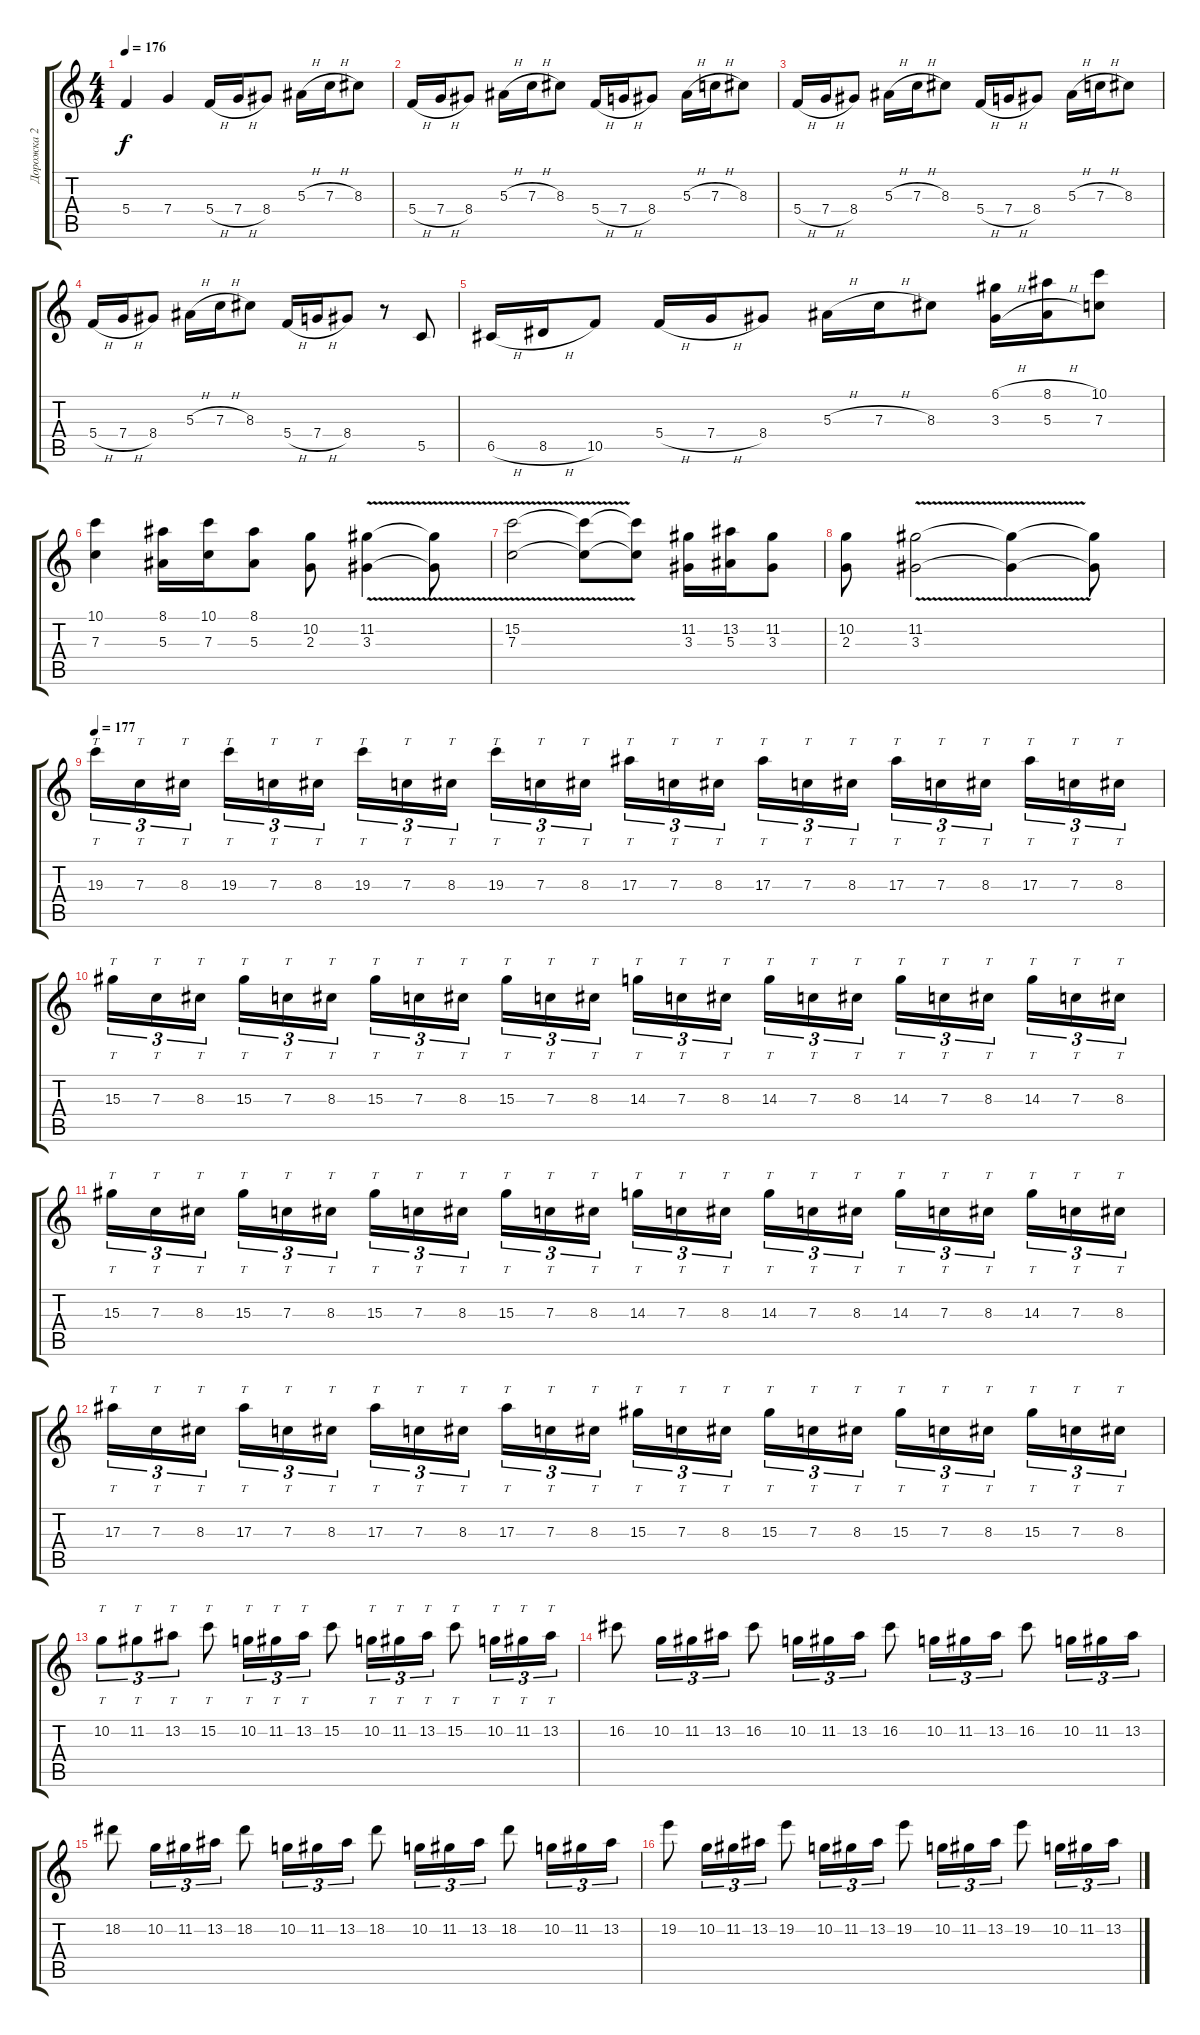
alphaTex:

\track ("Дорожка 2" "Дорожка 2") {instrument overdrivenguitar}
\staff {score tabs}
\tuning (D4 A3 F3 C3 G2 C2) {hide}
\ts (4 4)
\tempo 176
\clef g2
\ks c
5.4.4{dy f} 7.4.4 5.4{h}.16 7.4{h}.16 8.4.8 5.3{h}.16 7.3{h}.16 8.3.8 |
5.4{h}.16 7.4{h}.16 8.4.8 5.3{h}.16 7.3{h}.16 8.3.8 5.4{h}.16 7.4{h}.16 8.4.8 5.3{h}.16 7.3{h}.16 8.3.8 |
5.4{h}.16 7.4{h}.16 8.4.8 5.3{h}.16 7.3{h}.16 8.3.8 5.4{h}.16 7.4{h}.16 8.4.8 5.3{h}.16 7.3{h}.16 8.3.8 |
5.4{h}.16 7.4{h}.16 8.4.8 5.3{h}.16 7.3{h}.16 8.3.8 5.4{h}.16 7.4{h}.16 8.4.8 r.8 5.5.8 |
6.5{h}.16 8.5{h}.16 10.5.8 5.4{h}.16 7.4{h}.16 8.4.8 5.3{h}.16 7.3{h}.16 8.3.8 (6.1{h} 3.3{h}).16 (8.1{h} 5.3{h}).16 (10.1 7.3).8 |
(10.1 7.3).4 (8.1 5.3).16 (10.1 7.3).16 (8.1 5.3).8 (10.2 2.3).8 (11.2{v} 3.3{v}).4 (11.2{t} 3.3{t}).8 |
(15.2{v} 7.3{v}).2 (15.2{t} 7.3{t}).8 (15.2{t} 7.3{t}).8 (11.2 3.3).16 (13.2 5.3).16 (11.2 3.3).8 |
(10.2 2.3).8 (11.2{v} 3.3{v}).2 (11.2{t} 3.3{t}).4 (11.2{t} 3.3{t}).8 |
\tempo 177
19.3.16{tt tu (3 2)} 7.3.16{tt tu (3 2)} 8.3.16{tt tu (3 2) beam splitsecondary} 19.3.16{tt tu (3 2)} 7.3.16{tt tu (3 2)} 8.3.16{tt tu (3 2)} 19.3.16{tt tu (3 2)} 7.3.16{tt tu (3 2)} 8.3.16{tt tu (3 2) beam splitsecondary} 19.3.16{tt tu (3 2)} 7.3.16{tt tu (3 2)} 8.3.16{tt tu (3 2)} 17.3.16{tt tu (3 2)} 7.3.16{tt tu (3 2)} 8.3.16{tt tu (3 2) beam splitsecondary} 17.3.16{tt tu (3 2)} 7.3.16{tt tu (3 2)} 8.3.16{tt tu (3 2)} 17.3.16{tt tu (3 2)} 7.3.16{tt tu (3 2)} 8.3.16{tt tu (3 2) beam splitsecondary} 17.3.16{tt tu (3 2)} 7.3.16{tt tu (3 2)} 8.3.16{tt tu (3 2)} |
15.3.16{tt tu (3 2)} 7.3.16{tt tu (3 2)} 8.3.16{tt tu (3 2) beam splitsecondary} 15.3.16{tt tu (3 2)} 7.3.16{tt tu (3 2)} 8.3.16{tt tu (3 2)} 15.3.16{tt tu (3 2)} 7.3.16{tt tu (3 2)} 8.3.16{tt tu (3 2) beam splitsecondary} 15.3.16{tt tu (3 2)} 7.3.16{tt tu (3 2)} 8.3.16{tt tu (3 2)} 14.3.16{tt tu (3 2)} 7.3.16{tt tu (3 2)} 8.3.16{tt tu (3 2) beam splitsecondary} 14.3.16{tt tu (3 2)} 7.3.16{tt tu (3 2)} 8.3.16{tt tu (3 2)} 14.3.16{tt tu (3 2)} 7.3.16{tt tu (3 2)} 8.3.16{tt tu (3 2) beam splitsecondary} 14.3.16{tt tu (3 2)} 7.3.16{tt tu (3 2)} 8.3.16{tt tu (3 2)} |
15.3.16{tt tu (3 2)} 7.3.16{tt tu (3 2)} 8.3.16{tt tu (3 2) beam splitsecondary} 15.3.16{tt tu (3 2)} 7.3.16{tt tu (3 2)} 8.3.16{tt tu (3 2)} 15.3.16{tt tu (3 2)} 7.3.16{tt tu (3 2)} 8.3.16{tt tu (3 2) beam splitsecondary} 15.3.16{tt tu (3 2)} 7.3.16{tt tu (3 2)} 8.3.16{tt tu (3 2)} 14.3.16{tt tu (3 2)} 7.3.16{tt tu (3 2)} 8.3.16{tt tu (3 2) beam splitsecondary} 14.3.16{tt tu (3 2)} 7.3.16{tt tu (3 2)} 8.3.16{tt tu (3 2)} 14.3.16{tt tu (3 2)} 7.3.16{tt tu (3 2)} 8.3.16{tt tu (3 2) beam splitsecondary} 14.3.16{tt tu (3 2)} 7.3.16{tt tu (3 2)} 8.3.16{tt tu (3 2)} |
17.3.16{tt tu (3 2)} 7.3.16{tt tu (3 2)} 8.3.16{tt tu (3 2) beam splitsecondary} 17.3.16{tt tu (3 2)} 7.3.16{tt tu (3 2)} 8.3.16{tt tu (3 2)} 17.3.16{tt tu (3 2)} 7.3.16{tt tu (3 2)} 8.3.16{tt tu (3 2) beam splitsecondary} 17.3.16{tt tu (3 2)} 7.3.16{tt tu (3 2)} 8.3.16{tt tu (3 2)} 15.3.16{tt tu (3 2)} 7.3.16{tt tu (3 2)} 8.3.16{tt tu (3 2) beam splitsecondary} 15.3.16{tt tu (3 2)} 7.3.16{tt tu (3 2)} 8.3.16{tt tu (3 2)} 15.3.16{tt tu (3 2)} 7.3.16{tt tu (3 2)} 8.3.16{tt tu (3 2) beam splitsecondary} 15.3.16{tt tu (3 2)} 7.3.16{tt tu (3 2)} 8.3.16{tt tu (3 2)} |
10.2.8{tt tu (3 2)} 11.2.8{tt tu (3 2)} 13.2.8{tt tu (3 2)} 15.2.8{tt} 10.2.16{tt tu (3 2)} 11.2.16{tt tu (3 2)} 13.2.16{tt tu (3 2)} 15.2.8 10.2.16{tt tu (3 2)} 11.2.16{tt tu (3 2)} 13.2.16{tt tu (3 2)} 15.2.8{tt} 10.2.16{tt tu (3 2)} 11.2.16{tt tu (3 2)} 13.2.16{tt tu (3 2)} |
16.2.8 10.2.16{tu (3 2)} 11.2.16{tu (3 2)} 13.2.16{tu (3 2)} 16.2.8 10.2.16{tu (3 2)} 11.2.16{tu (3 2)} 13.2.16{tu (3 2)} 16.2.8 10.2.16{tu (3 2)} 11.2.16{tu (3 2)} 13.2.16{tu (3 2)} 16.2.8 10.2.16{tu (3 2)} 11.2.16{tu (3 2)} 13.2.16{tu (3 2)} |
18.2.8 10.2.16{tu (3 2)} 11.2.16{tu (3 2)} 13.2.16{tu (3 2)} 18.2.8 10.2.16{tu (3 2)} 11.2.16{tu (3 2)} 13.2.16{tu (3 2)} 18.2.8 10.2.16{tu (3 2)} 11.2.16{tu (3 2)} 13.2.16{tu (3 2)} 18.2.8 10.2.16{tu (3 2)} 11.2.16{tu (3 2)} 13.2.16{tu (3 2)} |
19.2.8 10.2.16{tu (3 2)} 11.2.16{tu (3 2)} 13.2.16{tu (3 2)} 19.2.8 10.2.16{tu (3 2)} 11.2.16{tu (3 2)} 13.2.16{tu (3 2)} 19.2.8 10.2.16{tu (3 2)} 11.2.16{tu (3 2)} 13.2.16{tu (3 2)} 19.2.8 10.2.16{tu (3 2)} 11.2.16{tu (3 2)} 13.2.16{tu (3 2)}
